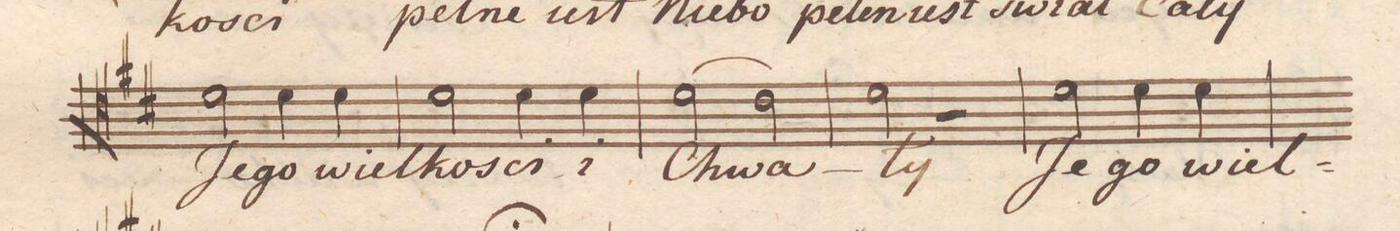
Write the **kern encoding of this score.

**kern	**text	**dynam
*I"Tenore.	*	*
*clefC4	*	*
*k[f#c#]	*	*
*met(c|)	*	*
*M2/2	*	*
2d\	Je-	.
4d\	-go	.
4d\	wiel-	.
=116	=116	=116
2d\	-ko-	.
4d\	-sci	.
4d\	.	.
=117	=117	=117
(2d\	Chwa-	.
2c#\)	.	.
=118	=118	=118
2d\	ły	.
2r	.	.
=119	=119	=119
2d\	Je-	.
4d\	-go	.
4d\	wiel-	.
=120	=120	=120
*-	*-	*-
